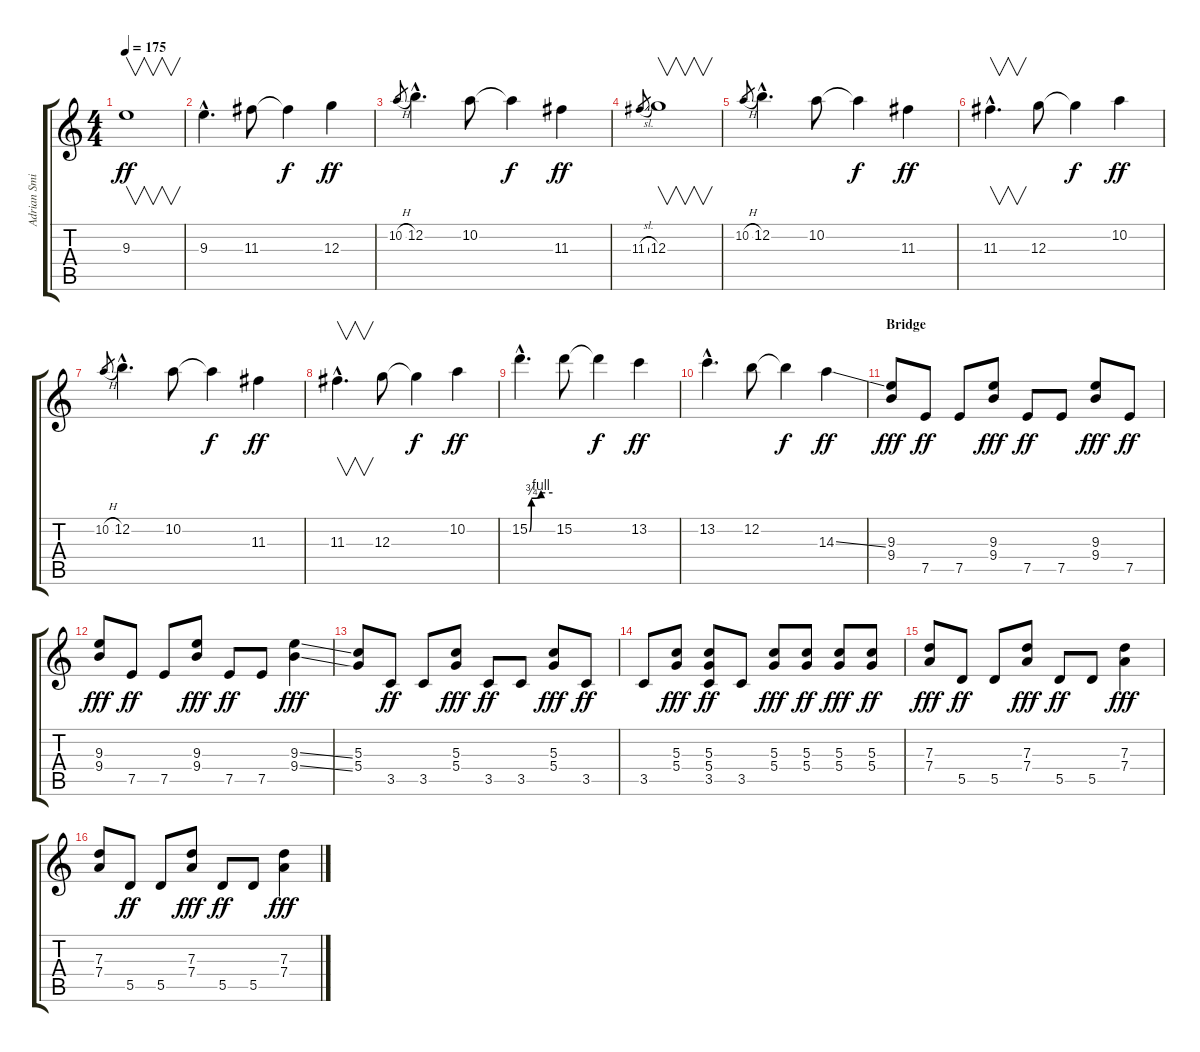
\track ("Adrian Smith" "Adrian Smi") {instrument overdrivenguitar}
\staff {score tabs}
\tuning (E4 B3 G3 D3 A2 E2) {hide}
\ts (4 4)
\tempo 175
\clef g2
\ks c
9.3.1{v dy ff} |
9.3{hac}.4{d} 11.3.8 11.3{t}.4{dy f} 12.3.4{dy ff} |
10.2{h}.8{gr} 12.2{hac}.4{d} 10.2.8 10.2{t}.4{dy f} 11.3.4{dy ff} |
11.3{sl}.8{gr} 12.3.1{v} |
10.2{h}.8{gr} 12.2{hac}.4{d} 10.2.8 10.2{t}.4{dy f} 11.3.4{dy ff} |
11.3{hac}.4{v d} 12.3.8 12.3{t}.4{dy f} 10.2.4{dy ff} |
10.2{h}.8{gr} 12.2{hac}.4{d} 10.2.8 10.2{t}.4{dy f} 11.3.4{dy ff} |
11.3{hac}.4{v d} 12.3.8 12.3{t}.4{dy f} 10.2.4{dy ff} |
15.2{be (custom 0 0 5 3 30 4 60 4) hac}.4{d} 15.2.8 15.2{t}.4{dy f} 13.2.4{dy ff} |
13.2{hac}.4{d} 12.2.8 12.2{t}.4{dy f} 14.3{ss}.4{dy ff} |
\section ("" "Bridge")
(9.3 9.4).8{dy fff} 7.5.8{dy ff} 7.5.8 (9.3 9.4).8{dy fff} 7.5.8{dy ff} 7.5.8 (9.3 9.4).8{dy fff} 7.5.8{dy ff} |
(9.3 9.4).8{dy fff} 7.5.8{dy ff} 7.5.8 (9.3 9.4).8{dy fff} 7.5.8{dy ff} 7.5.8 (9.3{ss} 9.4{ss}).4{dy fff} |
(5.3 5.4).8 3.5.8{dy ff} 3.5.8 (5.3 5.4).8{dy fff} 3.5.8{dy ff} 3.5.8 (5.3 5.4).8{dy fff} 3.5.8{dy ff} |
3.5.8 (5.3 5.4).8{dy fff} (5.3 5.4 3.5).8{dy ff} 3.5.8 (5.3 5.4).8{dy fff} (5.3 5.4).8{dy ff} (5.3 5.4).8{dy fff} (5.3 5.4).8{dy ff} |
(7.3 7.4).8{dy fff} 5.5.8{dy ff} 5.5.8 (7.3 7.4).8{dy fff} 5.5.8{dy ff} 5.5.8 (7.3 7.4).4{dy fff} |
(7.3 7.4).8 5.5.8{dy ff} 5.5.8 (7.3 7.4).8{dy fff} 5.5.8{dy ff} 5.5.8 (7.3 7.4).4{dy fff}
